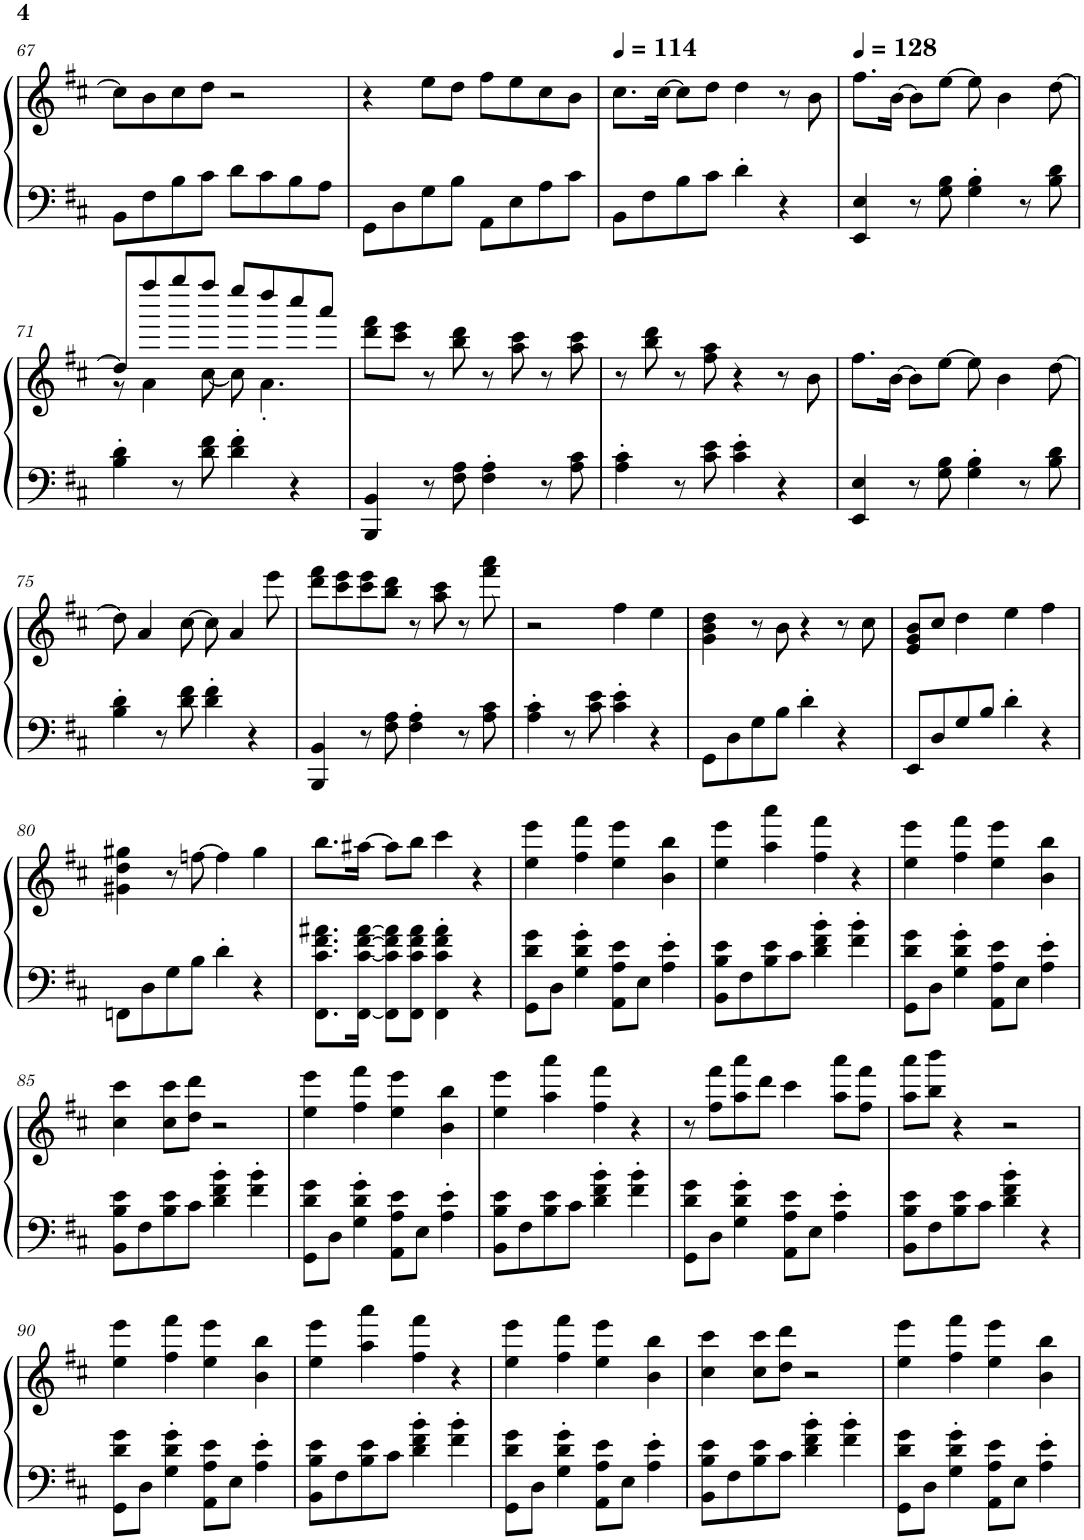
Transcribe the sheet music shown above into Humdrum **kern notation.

**kern	**kern
*part1	*part1
*staff2	*staff1
*I"钢琴, Piano 1	*
*I'Pno.	*
!!LO:PB:g=z
*clefF4	*clefG2
*k[f#c#]	*k[f#c#]
*M4/4	*M4/4
=67	=67
8BB\L	8cc#\L]
8F#\	8b\
8B\	8cc#\
8c#\J	8dd\J
8d\L	2r
8c#\	.
8B\	.
8A\J	.
=68	=68
8GG\L	4r
8D\	.
8G\	8ee\L
8B\J	8dd\J
8AA\L	8ff#\L
8E\	8ee\
8A\	8cc#\
8c#\J	8b\J
=69	=69
*	*MM114
8BB\L	8.cc#\L
8F#\	.
.	[16cc#\Jk
8B\	8cc#\L]
8c#\J	8dd\J
4d'\	4dd\
4r	8r
.	8b\
=70	=70
*	*MM128
4EE/ 4E/	8.ff#\L
.	[16b\Jk
8r	8b\L]
8G\ 8B\	[8ee\J
4G\' 4B\'	8ee\]
.	4b\
8r	.
8B\ 8d\	[8dd\
!!LO:LB:g=z
=71	=71
*	*^
4B\' 4d\'	8dd/L]	8r
.	8ffff#/	4a\
8r	8gggg/	.
8d\ 8f#\	8ffff#/J	[8cc#\
4d\' 4f#\'	8eeee/L	8cc#\]
.	8dddd/	4.a'\
4r	8cccc#/	.
.	8aaa/J	.
*	*v	*v
=72	=72
4BBB/ 4BB/	8ddd\ 8fff#\L
.	8ccc#\ 8eee\J
8r	8r
8F#\ 8A\	8bb\ 8ddd\
4F#\' 4A\'	8r
.	8aa\ 8ccc#\
8r	8r
8A\ 8c#\	8aa\ 8ccc#\
=73	=73
4A\' 4c#\'	8r
.	8bb\ 8ddd\
8r	8r
8c#\ 8e\	8ff#\ 8aa\
4c#\' 4e\'	4r
4r	8r
.	8b\
=74	=74
4EE/ 4E/	8.ff#\L
.	[16b\Jk
8r	8b\L]
8G\ 8B\	[8ee\J
4G\' 4B\'	8ee\]
.	4b\
8r	.
8B\ 8d\	[8dd\
!!LO:LB:g=z
=75	=75
4B\' 4d\'	8dd\]
.	4a/
8r	.
8d\ 8f#\	[8cc#\
4d\' 4f#\'	8cc#\]
.	4a/
4r	.
.	8eee\
=76	=76
4BBB/ 4BB/	8ddd\ 8fff#\L
.	8ccc#\ 8eee\
8r	8ccc#\ 8eee\
8F#\ 8A\	8bb\ 8ddd\J
4F#\' 4A\'	8r
.	8aa\ 8ccc#\
8r	8r
8A\ 8c#\	8fff#\ 8aaa\
=77	=77
4A\' 4c#\'	2r
8r	.
8c#\ 8e\	.
4c#\' 4e\'	4ff#\
4r	4ee\
=78	=78
8GG\L	4g\ 4b\ 4dd\
8D\	.
8G\	8r
8B\J	8b\
4d'\	4r
4r	8r
.	8cc#\
=79	=79
8EE/L	8e/ 8g/ 8b/L
8D/	8cc#/J
8G/	4dd\
8B/J	.
4d'\	4ee\
4r	4ff#\
!!LO:LB:g=z
=80	=80
8FFn\L	4g#X\ 4dd\ 4gg#X\
8D\	.
8G\	8r
8B\J	[8ffn\
4d'\	4ff\]
4r	4gg#\
=81	=81
8.FF#\ 8.c#\ 8.f#\ 8.a#X\L	8.bb\L
[16FF#\ [16c#\ [16f#\ [16a#\Jk	[16aa#X\Jk
8FF#\] 8c#\] 8f#\] 8a#\]L	8aa#\L]
8FF#\ 8c#\ 8f#\ 8a#\J	8bb\J
4FF#\' 4c#\' 4f#\' 4a#\'	4ccc#\
4r	4r
=82	=82
8GG\ 8d\ 8g\L	4ee\ 4eee\
8D\J	.
4G\' 4d\' 4g\'	4ff#\ 4fff#\
8AA\ 8A\ 8e\L	4ee\ 4eee\
8E\J	.
4A\' 4e\'	4b\ 4bb\
=83	=83
8BB\ 8B\ 8e\L	4ee\ 4eee\
8F#\	.
8B\ 8e\	4aa\ 4aaa\
8c#\J	.
4d\' 4f#\' 4b\'	4ff#\ 4fff#\
4f#\' 4b\'	4r
=84	=84
8GG\ 8d\ 8g\L	4ee\ 4eee\
8D\J	.
4G\' 4d\' 4g\'	4ff#\ 4fff#\
8AA\ 8A\ 8e\L	4ee\ 4eee\
8E\J	.
4A\' 4e\'	4b\ 4bb\
!!LO:LB:g=z
=85	=85
8BB\ 8B\ 8e\L	4cc#\ 4ccc#\
8F#\	.
8B\ 8e\	8cc#\ 8ccc#\L
8c#\J	8dd\ 8ddd\J
4d\' 4f#\' 4b\'	2r
4f#\' 4b\'	.
=86	=86
8GG\ 8d\ 8g\L	4ee\ 4eee\
8D\J	.
4G\' 4d\' 4g\'	4ff#\ 4fff#\
8AA\ 8A\ 8e\L	4ee\ 4eee\
8E\J	.
4A\' 4e\'	4b\ 4bb\
=87	=87
8BB\ 8B\ 8e\L	4ee\ 4eee\
8F#\	.
8B\ 8e\	4aa\ 4aaa\
8c#\J	.
4d\' 4f#\' 4b\'	4ff#\ 4fff#\
4f#\' 4b\'	4r
=88	=88
8GG\ 8d\ 8g\L	8r
8D\J	8ff#\ 8fff#\L
4G\' 4d\' 4g\'	8aa\ 8aaa\
.	8ddd\J
8AA\ 8A\ 8e\L	4ccc#\
8E\J	.
4A\' 4e\'	8aa\ 8aaa\L
.	8ff#\ 8fff#\J
=89	=89
8BB\ 8B\ 8e\L	8aa\ 8aaa\L
8F#\	8bb\ 8bbb\J
8B\ 8e\	4r
8c#\J	.
4d\' 4f#\' 4b\'	2r
4r	.
!!LO:LB:g=z
=90	=90
8GG\ 8d\ 8g\L	4ee\ 4eee\
8D\J	.
4G\' 4d\' 4g\'	4ff#\ 4fff#\
8AA\ 8A\ 8e\L	4ee\ 4eee\
8E\J	.
4A\' 4e\'	4b\ 4bb\
=91	=91
8BB\ 8B\ 8e\L	4ee\ 4eee\
8F#\	.
8B\ 8e\	4aa\ 4aaa\
8c#\J	.
4d\' 4f#\' 4b\'	4ff#\ 4fff#\
4f#\' 4b\'	4r
=92	=92
8GG\ 8d\ 8g\L	4ee\ 4eee\
8D\J	.
4G\' 4d\' 4g\'	4ff#\ 4fff#\
8AA\ 8A\ 8e\L	4ee\ 4eee\
8E\J	.
4A\' 4e\'	4b\ 4bb\
=93	=93
8BB\ 8B\ 8e\L	4cc#\ 4ccc#\
8F#\	.
8B\ 8e\	8cc#\ 8ccc#\L
8c#\J	8dd\ 8ddd\J
4d\' 4f#\' 4b\'	2r
4f#\' 4b\'	.
=94	=94
8GG\ 8d\ 8g\L	4ee\ 4eee\
8D\J	.
4G\' 4d\' 4g\'	4ff#\ 4fff#\
8AA\ 8A\ 8e\L	4ee\ 4eee\
8E\J	.
4A\' 4e\'	4b\ 4bb\
=	=
*-	*-
